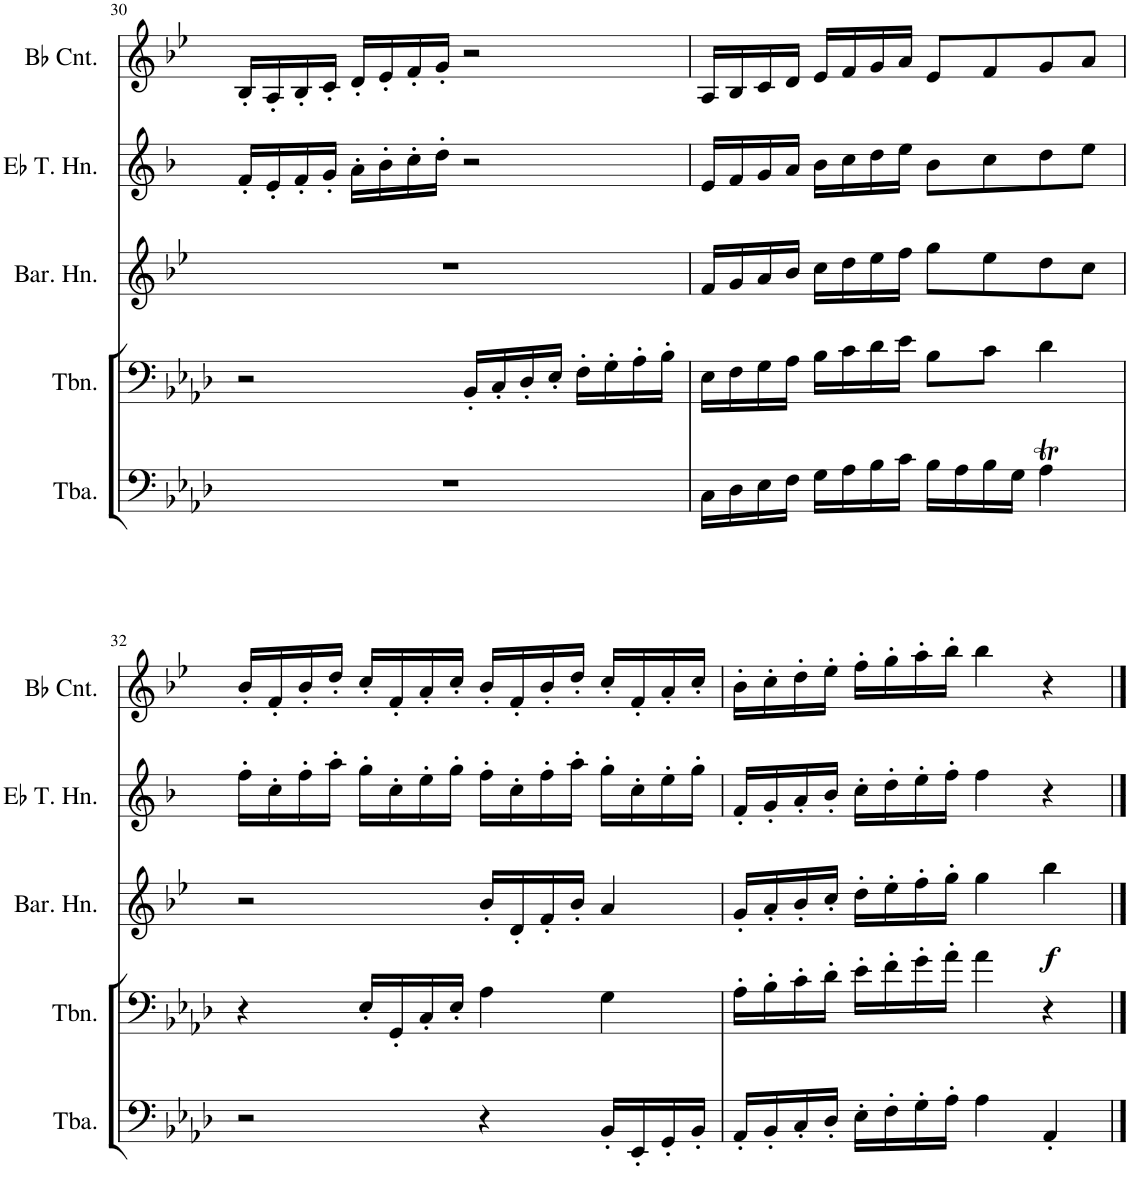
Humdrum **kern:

**kern	**kern	**kern	**dynam	**kern	**kern
*part5	*part4	*part3	*part3	*part2	*part1
*staff5	*staff4	*staff3	*staff3	*staff2	*staff1
*I"Tuba	*I"Trombone	*I"Baritone Horn	*	*I"Eb Tenor Horn	*I"Bb Cornet
*I'Tba.	*I'Tbn.	*I'Bar. Hn.	*	*I'Eb T. Hn.	*I'Bb Cnt.
!!LO:PB:g=z
*clefF4	*clefF4	*clefG2	*	*clefG2	*clefG2
*	*	*Trd8c14	*	*Trd5c9	*Trd1c2
*k[b-e-a-d-]	*k[b-e-a-d-]	*k[b-e-]	*	*k[b-]	*k[b-e-]
*M4/4	*M4/4	*M4/4	*	*M4/4	*M4/4
=30	=30	=30	=30	=30	=30
1r	2r	1r	.	16f'/LL	16B-'/LL
.	.	.	.	16e'/	16A'/
.	.	.	.	16f'/	16B-'/
.	.	.	.	16g'/JJ	16c'/JJ
.	.	.	.	16a'\LL	16d'/LL
.	.	.	.	16b-'\	16e-'/
.	.	.	.	16cc'\	16f'/
.	.	.	.	16dd'\JJ	16g'/JJ
.	16BB-'/LL	.	.	2r	2r
.	16C'/	.	.	.	.
.	16D-'/	.	.	.	.
.	16E-'/JJ	.	.	.	.
.	16F'\LL	.	.	.	.
.	16G'\	.	.	.	.
.	16A-'\	.	.	.	.
.	16B-'\JJ	.	.	.	.
=31	=31	=31	=31	=31	=31
16C\LL	16E-\LL	16f/LL	.	16e/LL	16A/LL
16D-\	16F\	16g/	.	16f/	16B-/
16E-\	16G\	16a/	.	16g/	16c/
16F\JJ	16A-\JJ	16b-/JJ	.	16a/JJ	16d/JJ
16G\LL	16B-\LL	16cc\LL	.	16b-\LL	16e-/LL
16A-\	16c\	16dd\	.	16cc\	16f/
16B-\	16d-\	16ee-\	.	16dd\	16g/
16c\JJ	16e-\JJ	16ff\JJ	.	16ee\JJ	16a/JJ
16B-\LL	8B-\L	8gg\L	.	8b-\L	8e-/L
16A-\	.	.	.	.	.
16B-\	8c\J	8ee-\	.	8cc\	8f/
16G\JJ	.	.	.	.	.
4A-T\	4d-\	8dd\	.	8dd\	8g/
.	.	8cc\J	.	8ee\J	8a/J
!!LO:LB:g=z
=32	=32	=32	=32	=32	=32
2r	4r	2r	.	16ff'\LL	16b-'/LL
.	.	.	.	16cc'\	16f'/
.	.	.	.	16ff'\	16b-'/
.	.	.	.	16aa'\JJ	16dd'/JJ
.	16E-'/LL	.	.	16gg'\LL	16cc'/LL
.	16GG'/	.	.	16cc'\	16f'/
.	16C'/	.	.	16ee'\	16a'/
.	16E-'/JJ	.	.	16gg'\JJ	16cc'/JJ
4r	4A-\	16b-'/LL	.	16ff'\LL	16b-'/LL
.	.	16d'/	.	16cc'\	16f'/
.	.	16f'/	.	16ff'\	16b-'/
.	.	16b-'/JJ	.	16aa'\JJ	16dd'/JJ
16BB-'/LL	4G\	4a/	.	16gg'\LL	16cc'/LL
16EE-'/	.	.	.	16cc'\	16f'/
16GG'/	.	.	.	16ee'\	16a'/
16BB-'/JJ	.	.	.	16gg'\JJ	16cc'/JJ
=33	=33	=33	=33	=33	=33
16AA-'/LL	16A-'\LL	16g'/LL	.	16f'/LL	16b-'\LL
16BB-'/	16B-'\	16a'/	.	16g'/	16cc'\
16C'/	16c'\	16b-'/	.	16a'/	16dd'\
16D-'/JJ	16d-'\JJ	16cc'/JJ	.	16b-'/JJ	16ee-'\JJ
16E-'\LL	16e-'\LL	16dd'\LL	.	16cc'\LL	16ff'\LL
16F'\	16f'\	16ee-'\	.	16dd'\	16gg'\
16G'\	16g'\	16ff'\	.	16ee'\	16aa'\
16A-'\JJ	16a-'\JJ	16gg'\JJ	.	16ff'\JJ	16bb-'\JJ
4A-\	4a-\	4gg\	.	4ff\	4bb-\
!	!	!	!LO:DY:b	!	!
4AA-'/	4r	4bb-\	f	4r	4r
==	==	==	==	==	==
*-	*-	*-	*-	*-	*-
